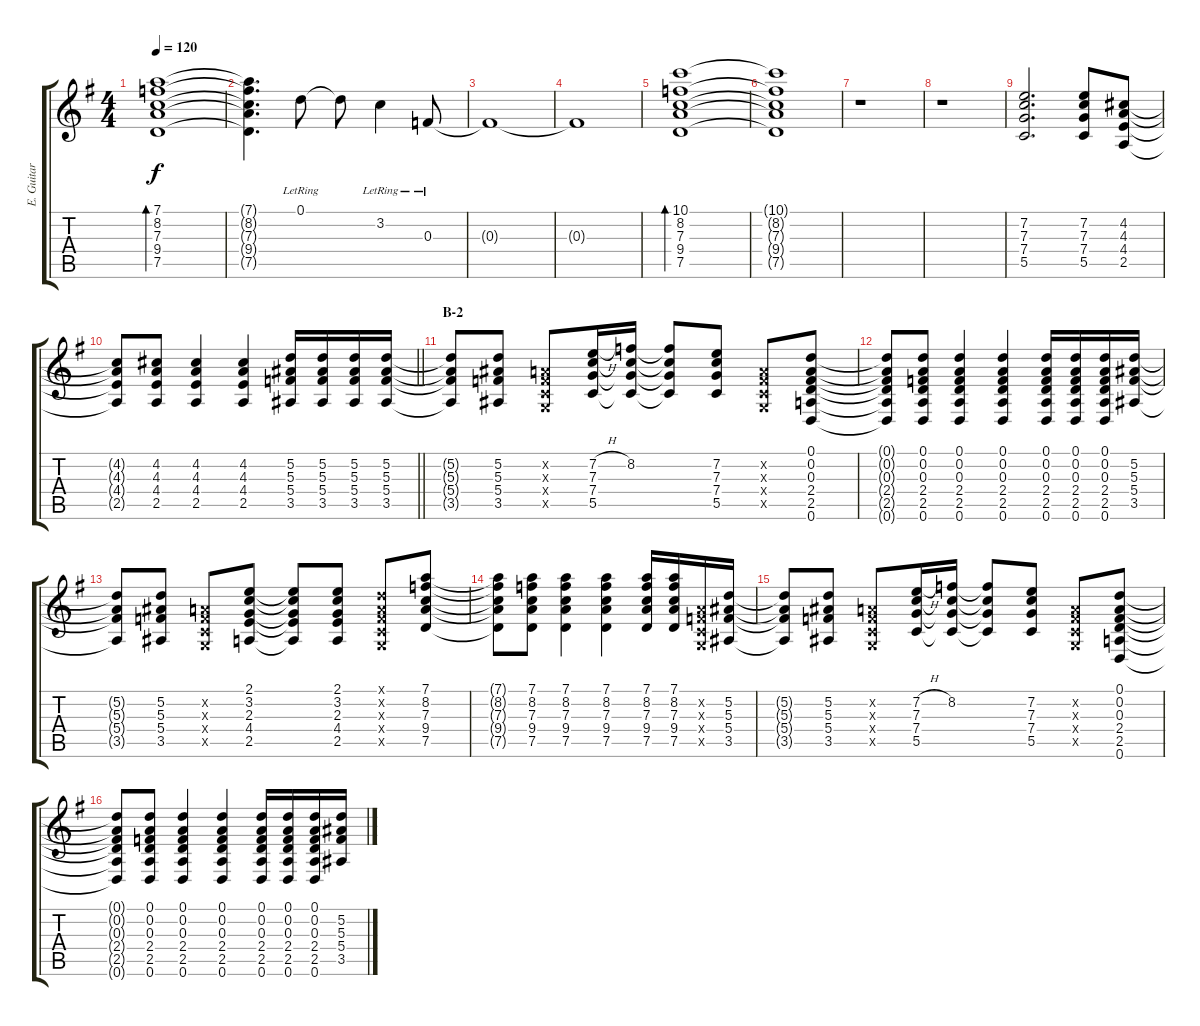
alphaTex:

\track ("E. Guitar II" "E. Guitar ") {instrument overdrivenguitar}
\staff {score tabs}
\tuning (D4 A3 F3 C3 G2 D2) {hide}
\ts (4 4)
\tempo 120
\clef g2
\ks g
(7.1 8.2 7.3 9.4 7.5).1{bd 240 dy f} |
(7.1{t} 8.2{t} 7.3{t} 9.4{t} 7.5{t}).4{d} 0.1{lr}.8 0.1{t}.8 3.2{lr}.4 0.3{lr}.8 |
0.3{t}.1 |
0.3{t}.1 |
(10.1 8.2 7.3 9.4 7.5).1{bd 240} |
(10.1{t} 8.2{t} 7.3{t} 9.4{t} 7.5{t}).1 |
r.1 |
r.1 |
(7.2 7.3 7.4 5.5).2{d} (7.2 7.3 7.4 5.5).8 (4.2 4.3 4.4 2.5).8 |
\barLineRight lightlight
(4.2{t} 4.3{t} 4.4{t} 2.5{t}).8 (4.2 4.3 4.4 2.5).8 (4.2 4.3 4.4 2.5).4 (4.2 4.3 4.4 2.5).4 (5.2 5.3 5.4 3.5).16 (5.2 5.3 5.4 3.5).16 (5.2 5.3 5.4 3.5).16 (5.2 5.3 5.4 3.5).16 |
\section ("" "B-2")
(5.2{t} 5.3{t} 5.4{t} 3.5{t}).8 (5.2 5.3 5.4 3.5).8 (0.2{x} 0.3{x} 0.4{x} 0.5{x}).8 (7.2{h} 7.3 7.4 5.5).16 (8.2 7.3{t} 7.4{t} 5.5{t}).16 (8.2{t} 7.3{t} 7.4{t} 5.5{t}).8 (7.2 7.3 7.4 5.5).8 (0.2{x} 0.3{x} 0.4{x} 0.5{x}).8 (0.1 0.2 0.3 2.4 2.5 0.6).8 |
(0.1{t} 0.2{t} 0.3{t} 2.4{t} 2.5{t} 0.6{t}).8 (0.1 0.2 0.3 2.4 2.5 0.6).8 (0.1 0.2 0.3 2.4 2.5 0.6).4 (0.1 0.2 0.3 2.4 2.5 0.6).4 (0.1 0.2 0.3 2.4 2.5 0.6).16 (0.1 0.2 0.3 2.4 2.5 0.6).16 (0.1 0.2 0.3 2.4 2.5 0.6).16 (5.2 5.3 5.4 3.5).16 |
(5.2{t} 5.3{t} 5.4{t} 3.5{t}).8 (5.2 5.3 5.4 3.5).8 (0.2{x} 0.3{x} 0.4{x} 0.5{x}).8 (2.1 3.2 2.3 4.4 2.5).8 (2.1{t} 3.2{t} 2.3{t} 4.4{t} 2.5{t}).8 (2.1 3.2 2.3 4.4 2.5).8 (0.1{x} 0.2{x} 0.3{x} 0.4{x} 0.5{x}).8 (7.1 8.2 7.3 9.4 7.5).8 |
(7.1{t} 8.2{t} 7.3{t} 9.4{t} 7.5{t}).8 (7.1 8.2 7.3 9.4 7.5).8 (7.1 8.2 7.3 9.4 7.5).4 (7.1 8.2 7.3 9.4 7.5).4 (7.1 8.2 7.3 9.4 7.5).16 (7.1 8.2 7.3 9.4 7.5).16 (0.2{x} 0.3{x} 0.4{x} 0.5{x}).16 (5.2 5.3 5.4 3.5).16 |
(5.2{t} 5.3{t} 5.4{t} 3.5{t}).8 (5.2 5.3 5.4 3.5).8 (0.2{x} 0.3{x} 0.4{x} 0.5{x}).8 (7.2{h} 7.3 7.4 5.5).16 (8.2 7.3{t} 7.4{t} 5.5{t}).16 (8.2{t} 7.3{t} 7.4{t} 5.5{t}).8 (7.2 7.3 7.4 5.5).8 (0.2{x} 0.3{x} 0.4{x} 0.5{x}).8 (0.1 0.2 0.3 2.4 2.5 0.6).8 |
(0.1{t} 0.2{t} 0.3{t} 2.4{t} 2.5{t} 0.6{t}).8 (0.1 0.2 0.3 2.4 2.5 0.6).8 (0.1 0.2 0.3 2.4 2.5 0.6).4 (0.1 0.2 0.3 2.4 2.5 0.6).4 (0.1 0.2 0.3 2.4 2.5 0.6).16 (0.1 0.2 0.3 2.4 2.5 0.6).16 (0.1 0.2 0.3 2.4 2.5 0.6).16 (5.2 5.3 5.4 3.5).16
